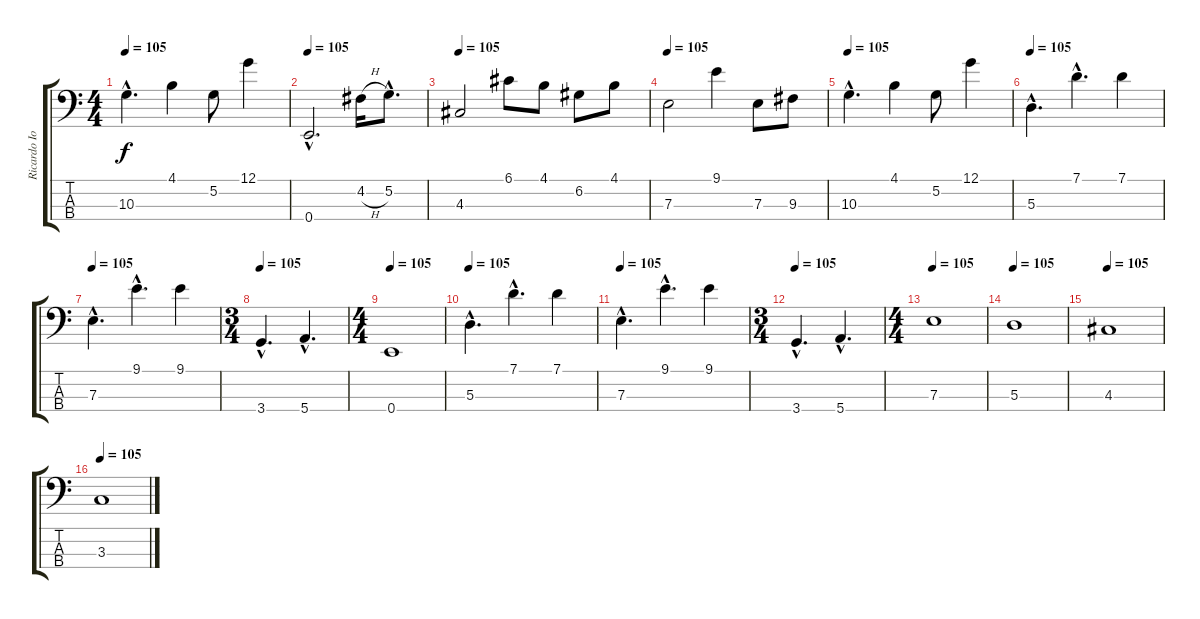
\track ("Ricardo Iorio (bajo)" "Ricardo Io") {instrument electricbassfinger}
\staff {score tabs}
\tuning (G2 D2 A1 E1) {hide}
\ts (4 4)
\tempo 105
\clef f4
\ks c
10.3{hac}.4{d dy f} 4.1.4 5.2.8 12.1.4 |
\tempo 105
0.4{hac}.2{d} 4.2{h}.16 5.2{hac}.8{d} |
\tempo 105
4.3.2 6.1.8 4.1.8 6.2.8 4.1.8 |
\tempo 105
7.3.2 9.1.4 7.3.8 9.3.8 |
\tempo 105
10.3{hac}.4{d} 4.1.4 5.2.8 12.1.4 |
\tempo 105
5.3{hac}.4{d} 7.1{hac}.4{d} 7.1.4 |
\tempo 105
7.3{hac}.4{d} 9.1{hac}.4{d} 9.1.4 |
\ts (3 4)
\tempo 105
3.4{hac}.4{d} 5.4{hac}.4{d} |
\ts (4 4)
\tempo 105
0.4.1 |
\tempo 105
5.3{hac}.4{d} 7.1{hac}.4{d} 7.1.4 |
\tempo 105
7.3{hac}.4{d} 9.1{hac}.4{d} 9.1.4 |
\ts (3 4)
\tempo 105
3.4{hac}.4{d} 5.4{hac}.4{d} |
\ts (4 4)
\tempo 105
7.3.1 |
\tempo 105
5.3.1 |
\tempo 105
4.3.1 |
\tempo 105
3.3.1
